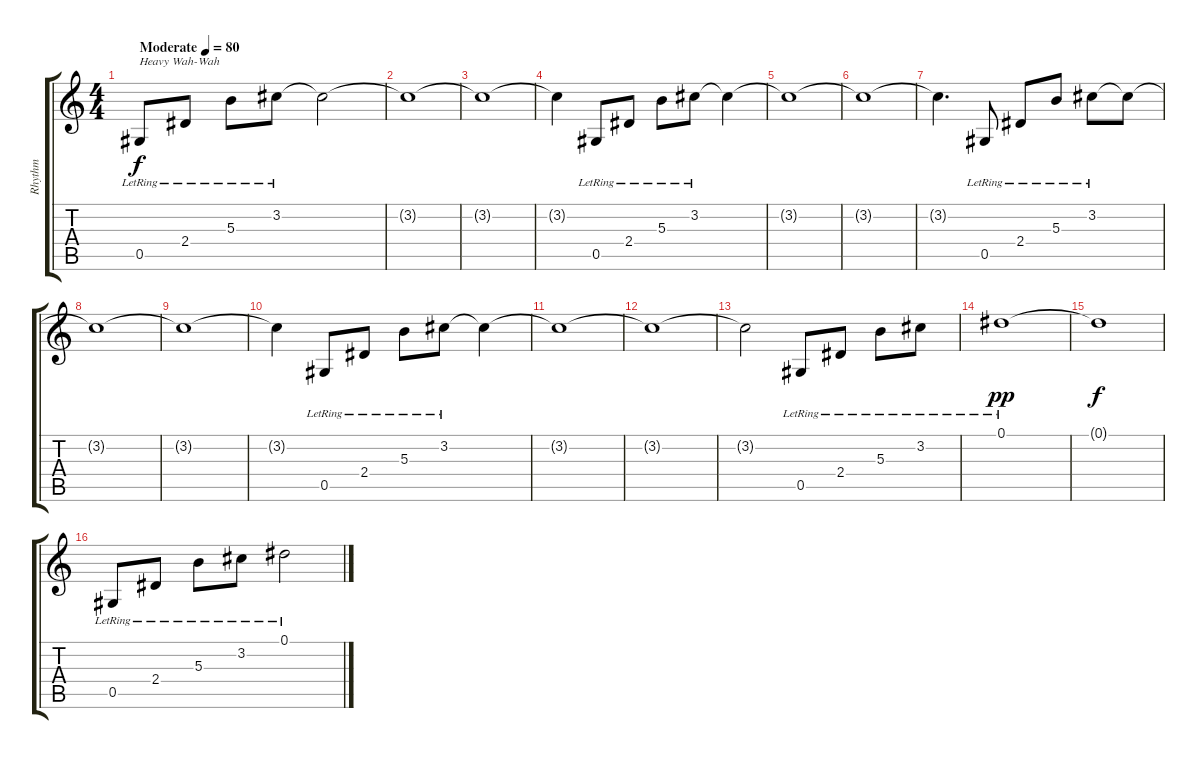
\track ("Rhythm" "Rhythm") {instrument acousticbass}
\staff {score tabs}
\tuning (Eb4 Bb3 Gb3 Db3 Ab2 Eb2) {hide}
\ts (4 4)
\tempo (80 "Moderate")
\clef g2
\ks c
0.5{lr}.8{txt "Heavy Wah-Wah" dy f instrument acousticbass} 2.4{lr}.8 5.3{lr}.8 3.2{lr}.8 3.2{t}.2 |
3.2{t}.1 |
3.2{t}.1 |
3.2{t}.4 0.5{lr}.8 2.4{lr}.8 5.3{lr}.8 3.2{lr}.8 3.2{t}.4 |
3.2{t}.1 |
3.2{t}.1 |
3.2{t}.4{d} 0.5{lr}.8 2.4{lr}.8 5.3{lr}.8 3.2{lr}.8 3.2{t}.8 |
3.2{t}.1 |
3.2{t}.1 |
3.2{t}.4 0.5{lr}.8 2.4{lr}.8 5.3{lr}.8 3.2{lr}.8 3.2{t}.4 |
3.2{t}.1 |
3.2{t}.1 |
3.2{t}.2 0.5{lr}.8 2.4{lr}.8 5.3{lr}.8 3.2{lr}.8 |
0.1{lr}.1{dy pp} |
0.1{t}.1{dy f} |
0.5{lr}.8 2.4{lr}.8 5.3{lr}.8 3.2{lr}.8 0.1{lr}.2
